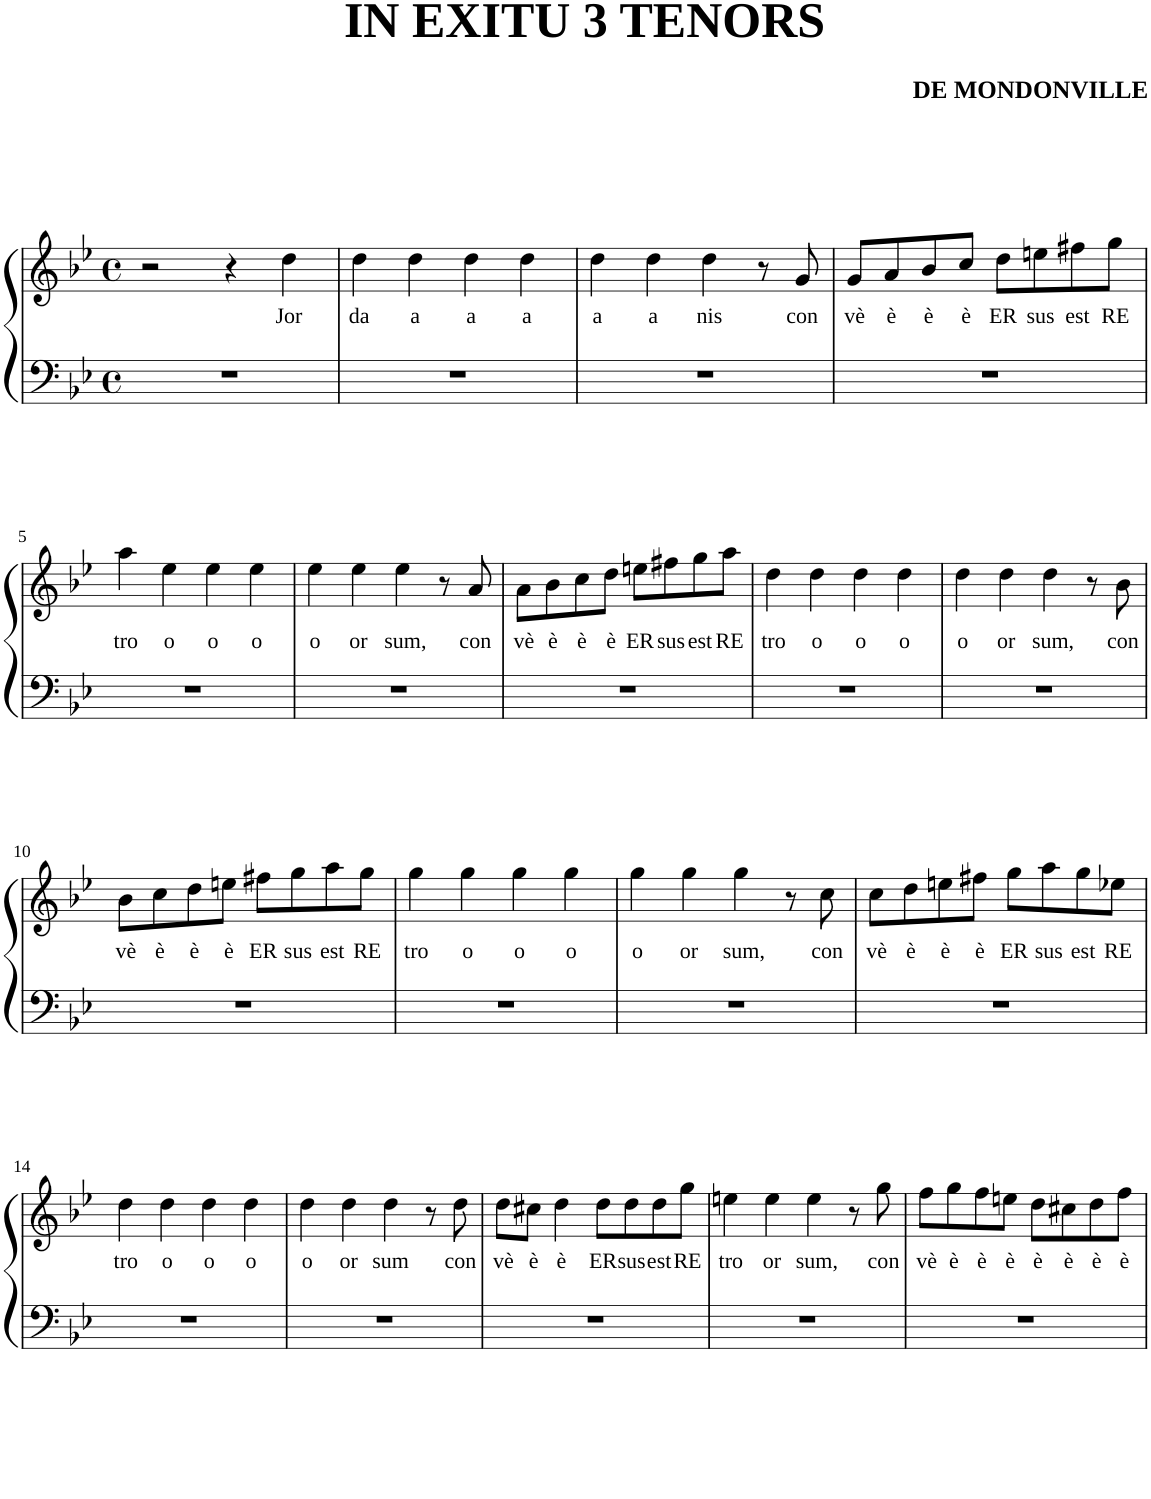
**kern	**kern	**text
*part1	*part1	*part1
*staff2	*staff1	*staff1
*I"Piano	*	*
*I'Pno	*	*
*clefF4	*clefG2	*
*k[b-e-]	*k[b-e-]	*
*B-:	*B-:	*
*M4/4	*M4/4	*
*met(c)	*met(c)	*
=1	=1	=1
1r	2r	.
.	4r	.
!	!	!LO:LY:b
.	4dd\	Jor
=2	=2	=2
!	!	!LO:LY:b
1r	4dd\	da
!	!	!LO:LY:b
.	4dd\	a
!	!	!LO:LY:b
.	4dd\	a
!	!	!LO:LY:b
.	4dd\	a
=3	=3	=3
!	!	!LO:LY:b
1r	4dd\	a
!	!	!LO:LY:b
.	4dd\	a
!	!	!LO:LY:b
.	4dd\	nis
.	8r	.
!	!	!LO:LY:b
.	8g/	con
=4	=4	=4
!	!	!LO:LY:b
1r	8g/L	vè
!	!	!LO:LY:b
.	8a/	è
!	!	!LO:LY:b
.	8b-/	è
!	!	!LO:LY:b
.	8cc/J	è
!	!	!LO:LY:b
.	8dd\L	ER
!	!	!LO:LY:b
.	8een\	sus
!	!	!LO:LY:b
.	8ff#X\	est
!	!	!LO:LY:b
.	8gg\J	RE
!!LO:LB:g=z
=5	=5	=5
!	!	!LO:LY:b
1r	4aa\	tro
!	!	!LO:LY:b
.	4ee-\	o
!	!	!LO:LY:b
.	4ee-\	o
!	!	!LO:LY:b
.	4ee-\	o
=6	=6	=6
!	!	!LO:LY:b
1r	4ee-\	o
!	!	!LO:LY:b
.	4ee-\	or
!	!	!LO:LY:b
.	4ee-\	sum,
.	8r	.
!	!	!LO:LY:b
.	8a/	con
=7	=7	=7
!	!	!LO:LY:b
1r	8a\L	vè
!	!	!LO:LY:b
.	8b-\	è
!	!	!LO:LY:b
.	8cc\	è
!	!	!LO:LY:b
.	8dd\J	è
!	!	!LO:LY:b
.	8een\L	ER
!	!	!LO:LY:b
.	8ff#X\	sus
!	!	!LO:LY:b
.	8gg\	est
!	!	!LO:LY:b
.	8aa\J	RE
=8	=8	=8
!	!	!LO:LY:b
1r	4dd\	tro
!	!	!LO:LY:b
.	4dd\	o
!	!	!LO:LY:b
.	4dd\	o
!	!	!LO:LY:b
.	4dd\	o
=9	=9	=9
!	!	!LO:LY:b
1r	4dd\	o
!	!	!LO:LY:b
.	4dd\	or
!	!	!LO:LY:b
.	4dd\	sum,
.	8r	.
!	!	!LO:LY:b
.	8b-\	con
!!LO:LB:g=z
=10	=10	=10
!	!	!LO:LY:b
1r	8b-\L	vè
!	!	!LO:LY:b
.	8cc\	è
!	!	!LO:LY:b
.	8dd\	è
!	!	!LO:LY:b
.	8een\J	è
!	!	!LO:LY:b
.	8ff#X\L	ER
!	!	!LO:LY:b
.	8gg\	sus
!	!	!LO:LY:b
.	8aa\	est
!	!	!LO:LY:b
.	8gg\J	RE
=11	=11	=11
!	!	!LO:LY:b
1r	4gg\	tro
!	!	!LO:LY:b
.	4gg\	o
!	!	!LO:LY:b
.	4gg\	o
!	!	!LO:LY:b
.	4gg\	o
=12	=12	=12
!	!	!LO:LY:b
1r	4gg\	o
!	!	!LO:LY:b
.	4gg\	or
!	!	!LO:LY:b
.	4gg\	sum,
.	8r	.
!	!	!LO:LY:b
.	8cc\	con
=13	=13	=13
!	!	!LO:LY:b
1r	8cc\L	vè
!	!	!LO:LY:b
.	8dd\	è
!	!	!LO:LY:b
.	8een\	è
!	!	!LO:LY:b
.	8ff#X\J	è
!	!	!LO:LY:b
.	8gg\L	ER
!	!	!LO:LY:b
.	8aa\	sus
!	!	!LO:LY:b
.	8gg\	est
!	!	!LO:LY:b
.	8ee-X\J	RE
!!LO:LB:g=z
=14	=14	=14
!	!	!LO:LY:b
1r	4dd\	tro
!	!	!LO:LY:b
.	4dd\	o
!	!	!LO:LY:b
.	4dd\	o
!	!	!LO:LY:b
.	4dd\	o
=15	=15	=15
!	!	!LO:LY:b
1r	4dd\	o
!	!	!LO:LY:b
.	4dd\	or
!	!	!LO:LY:b
.	4dd\	sum
.	8r	.
!	!	!LO:LY:b
.	8dd\	con
=16	=16	=16
!	!	!LO:LY:b
1r	8dd\L	vè
!	!	!LO:LY:b
.	8cc#X\J	è
!	!	!LO:LY:b
.	4dd\	è
!	!	!LO:LY:b
.	8dd\L	ER
!	!	!LO:LY:b
.	8dd\	sus
!	!	!LO:LY:b
.	8dd\	est
!	!	!LO:LY:b
.	8gg\J	RE
=17	=17	=17
!	!	!LO:LY:b
1r	4een\	tro
!	!	!LO:LY:b
.	4ee\	or
!	!	!LO:LY:b
.	4ee\	sum,
.	8r	.
!	!	!LO:LY:b
.	8gg\	con
=18	=18	=18
!	!	!LO:LY:b
1r	8ff\L	vè
!	!	!LO:LY:b
.	8gg\	è
!	!	!LO:LY:b
.	8ff\	è
!	!	!LO:LY:b
.	8een\J	è
!	!	!LO:LY:b
.	8dd\L	è
!	!	!LO:LY:b
.	8cc#X\	è
!	!	!LO:LY:b
.	8dd\	è
!	!	!LO:LY:b
.	8ff\J	è
=	=	=
*-	*-	*-
